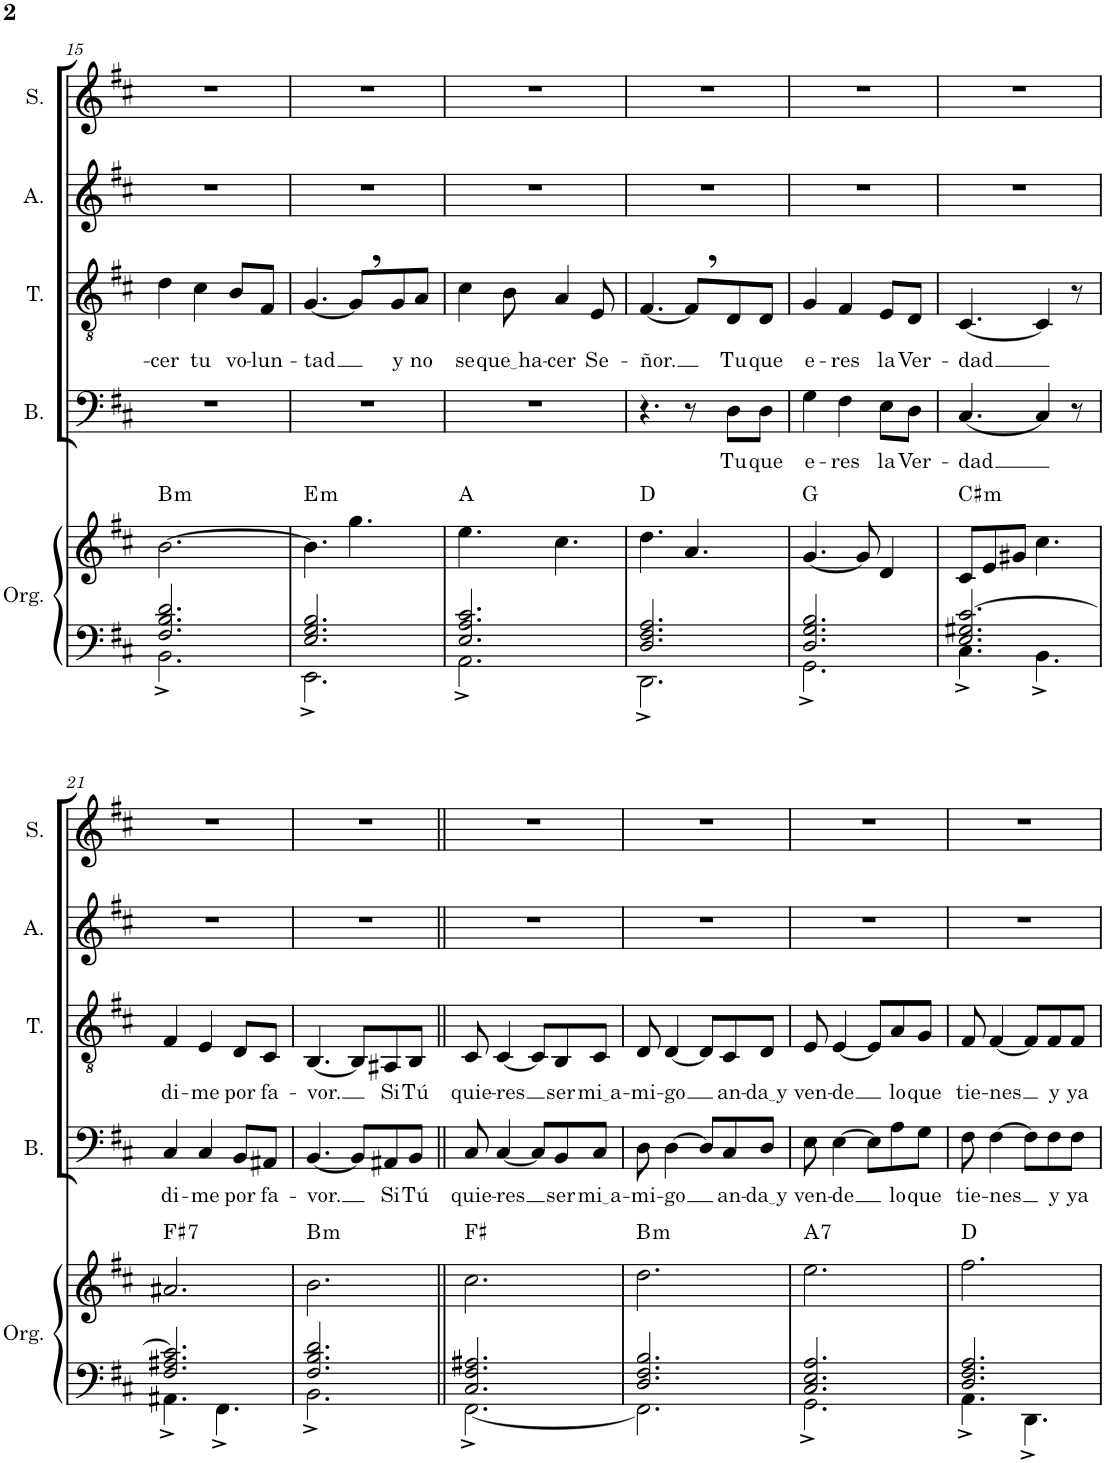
**kern	**kern	**harte	**kern	**text	**kern	**text	**kern	**kern
*part5	*part5	*part5	*part4	*part4	*part3	*part3	*part2	*part1
*staff6	*staff5	*	*staff4	*staff4	*staff3	*staff3	*staff2	*staff1
*I"Órgano	*	*	*I"Bajo	*	*I"Tenor	*	*I"Alto	*I"Soprano
*	*	*	*I'B.	*	*I'T.	*	*I'A.	*I'S.
!!LO:PB:g=z
*clefF4	*clefG2	*	*clefF4	*	*clefGv2	*	*clefG2	*clefG2
*k[f#c#]	*k[f#c#]	*	*k[f#c#]	*	*k[f#c#]	*	*k[f#c#]	*k[f#c#]
*M6/8	*M6/8	*	*M6/8	*	*M6/8	*	*M6/8	*M6/8
=15	=15	=15	=15	=15	=15	=15	=15	=15
*^	*	*	*	*	*	*	*	*
!	!	!	!LO:H:kt=m	!	!	!	!LO:LY:b	!	!
2.F#/ 2.B/ 2.d/	2.BB^\	[2.b\	B:min	2.r	.	4d\	-cer	2.r	2.r
!	!	!	!	!	!	!	!LO:LY:b	!	!
.	.	.	.	.	.	4c#\	tu	.	.
!	!	!	!	!	!	!	!LO:LY:b	!	!
.	.	.	.	.	.	8B/L	vo-	.	.
!	!	!	!	!	!	!	!LO:LY:b	!	!
.	.	.	.	.	.	8F#/J	-lun-	.	.
=16	=16	=16	=16	=16	=16	=16	=16	=16	=16
!	!	!	!LO:H:kt=m	!	!	!	!LO:LY:b	!	!
2.E/ 2.G/ 2.B/	2.EE^\	4.b\]	E:min	2.r	.	[4.G/	-tad	2.r	2.r
.	.	4.gg\	.	.	.	8G,/L]	.	.	.
!	!	!	!	!	!	!	!LO:LY:b	!	!
.	.	.	.	.	.	8G/	y	.	.
!	!	!	!	!	!	!	!LO:LY:b	!	!
.	.	.	.	.	.	8A/J	no	.	.
=17	=17	=17	=17	=17	=17	=17	=17	=17	=17
!	!	!	!	!	!	!	!LO:LY:b	!	!
2.E/ 2.A/ 2.c#/	2.AA^\	4.ee\	A:maj	2.r	.	4c#\	se	2.r	2.r
!	!	!	!	!	!	!	!LO:LY:b	!	!
.	.	.	.	.	.	8B\	que ha	.	.
!	!	!	!	!	!	!	!LO:LY:b	!	!
.	.	4.cc#\	.	.	.	4A/	-cer	.	.
!	!	!	!	!	!	!	!LO:LY:b	!	!
.	.	.	.	.	.	8E/	Se-	.	.
=18	=18	=18	=18	=18	=18	=18	=18	=18	=18
!	!	!	!	!	!	!	!LO:LY:b	!	!
2.D/ 2.F#/ 2.A/	2.DD^\	4.dd\	D:maj	4.r	.	[4.F#/	-ñor.	2.r	2.r
.	.	4.a/	.	8r	.	8F#,/L]	.	.	.
!	!	!	!	!	!LO:LY:b	!	!LO:LY:b	!	!
.	.	.	.	8D\L	Tu	8D/	Tu	.	.
!	!	!	!	!	!LO:LY:b	!	!LO:LY:b	!	!
.	.	.	.	8D\J	que	8D/J	que	.	.
=19	=19	=19	=19	=19	=19	=19	=19	=19	=19
!	!	!	!	!	!LO:LY:b	!	!LO:LY:b	!	!
2.D/ 2.G/ 2.B/	2.GG^\	[4.g/	G:maj	4G\	e-	4G/	e-	2.r	2.r
!	!	!	!	!	!LO:LY:b	!	!LO:LY:b	!	!
.	.	.	.	4F#\	-res	4F#/	-res	.	.
.	.	8g/]	.	.	.	.	.	.	.
!	!	!	!	!	!LO:LY:b	!	!LO:LY:b	!	!
.	.	4d/	.	8E\L	la	8E/L	la	.	.
!	!	!	!	!	!LO:LY:b	!	!LO:LY:b	!	!
.	.	.	.	8D\J	Ver-	8D/J	Ver-	.	.
=20	=20	=20	=20	=20	=20	=20	=20	=20	=20
!	!	!	!LO:H:kt=m	!	!LO:LY:b	!	!LO:LY:b	!	!
2.E/ 2.G#X/ [2.c#/	4.C#^\	8c#/L	C#:min	[4.C#/	-dad	[4.C#/	-dad	2.r	2.r
.	.	8e/	.	.	.	.	.	.	.
.	.	8g#X/J	.	.	.	.	.	.	.
.	4.BB^\	4.cc#\	.	4C#/]	.	4C#/]	.	.	.
.	.	.	.	8r	.	8r	.	.	.
!!LO:LB:g=z
=21	=21	=21	=21	=21	=21	=21	=21	=21	=21
!	!	!	!LO:H:kt=7	!	!LO:LY:b	!	!LO:LY:b	!	!
2.F#/ 2.A#X/ 2.c#/]	4.AA#X^\	2.a#X/	F#:7	4C#/	di-	4F#/	di-	2.r	2.r
!	!	!	!	!	!LO:LY:b	!	!LO:LY:b	!	!
.	.	.	.	4C#/	-me	4E/	-me	.	.
.	4.FF#^\	.	.	.	.	.	.	.	.
!	!	!	!	!	!LO:LY:b	!	!LO:LY:b	!	!
.	.	.	.	8BB/L	por	8D/L	por	.	.
!	!	!	!	!	!LO:LY:b	!	!LO:LY:b	!	!
.	.	.	.	8AA#X/J	fa-	8C#/J	fa-	.	.
=22	=22	=22	=22	=22	=22	=22	=22	=22	=22
!	!	!	!LO:H:kt=m	!	!LO:LY:b	!	!LO:LY:b	!	!
2.F#/ 2.B/ 2.d/	2.BB^\	2.b\	B:min	[4.BB/	-vor.	[4.BB/	-vor.	2.r	2.r
.	.	.	.	8BB/L]	.	8BB/L]	.	.	.
!	!	!	!	!	!LO:LY:b	!	!LO:LY:b	!	!
.	.	.	.	8AA#X/	Si	8AA#X/	Si	.	.
!	!	!	!	!	!LO:LY:b	!	!LO:LY:b	!	!
.	.	.	.	8BB/J	Tú	8BB/J	Tú	.	.
=23||	=23||	=23||	=23||	=23||	=23||	=23||	=23||	=23||	=23||
!	!	!	!	!	!LO:LY:b	!	!LO:LY:b	!	!
2.C#/ 2.F#/ 2.A#X/	[2.FF#^\	2.cc#\	F#:maj	8C#/	quie-	8C#/	quie-	2.r	2.r
!	!	!	!	!	!LO:LY:b	!	!LO:LY:b	!	!
.	.	.	.	[4C#/	-res	[4C#/	-res	.	.
.	.	.	.	8C#/L]	.	8C#/L]	.	.	.
!	!	!	!	!	!LO:LY:b	!	!LO:LY:b	!	!
.	.	.	.	8BB/	ser	8BB/	ser	.	.
!	!	!	!	!	!LO:LY:b	!	!LO:LY:b	!	!
.	.	.	.	8C#/J	mi a	8C#/J	mi a	.	.
=24	=24	=24	=24	=24	=24	=24	=24	=24	=24
!	!	!	!LO:H:kt=m	!	!LO:LY:b	!	!LO:LY:b	!	!
2.D/ 2.F#/ 2.B/	2.FF#\]	2.dd\	B:min	8D\	-mi-	8D/	-mi-	2.r	2.r
!	!	!	!	!	!LO:LY:b	!	!LO:LY:b	!	!
.	.	.	.	[4D\	-go	[4D/	-go	.	.
.	.	.	.	8D/L]	.	8D/L]	.	.	.
!	!	!	!	!	!LO:LY:b	!	!LO:LY:b	!	!
.	.	.	.	8C#/	an-	8C#/	an-	.	.
!	!	!	!	!	!LO:LY:b	!	!LO:LY:b	!	!
.	.	.	.	8D/J	da y	8D/J	da y	.	.
=25	=25	=25	=25	=25	=25	=25	=25	=25	=25
!	!	!	!LO:H:kt=7	!	!LO:LY:b	!	!LO:LY:b	!	!
2.C#/ 2.E/ 2.A/	2.GG^\	2.ee\	A:7	8E\	ven-	8E/	ven-	2.r	2.r
!	!	!	!	!	!LO:LY:b	!	!LO:LY:b	!	!
.	.	.	.	[4E\	-de	[4E/	-de	.	.
.	.	.	.	8E\L]	.	8E/L]	.	.	.
!	!	!	!	!	!LO:LY:b	!	!LO:LY:b	!	!
.	.	.	.	8A\	lo	8A/	lo	.	.
!	!	!	!	!	!LO:LY:b	!	!LO:LY:b	!	!
.	.	.	.	8G\J	que	8G/J	que	.	.
=26	=26	=26	=26	=26	=26	=26	=26	=26	=26
!	!	!	!	!	!LO:LY:b	!	!LO:LY:b	!	!
2.D/ 2.F#/ 2.A/	4.AA^\	2.ff#\	D:maj	8F#\	tie-	8F#/	tie-	2.r	2.r
!	!	!	!	!	!LO:LY:b	!	!LO:LY:b	!	!
.	.	.	.	[4F#\	-nes	[4F#/	-nes	.	.
.	4.DD^\	.	.	8F#\L]	.	8F#/L]	.	.	.
!	!	!	!	!	!LO:LY:b	!	!LO:LY:b	!	!
.	.	.	.	8F#\	y	8F#/	y	.	.
!	!	!	!	!	!LO:LY:b	!	!LO:LY:b	!	!
.	.	.	.	8F#\J	ya	8F#/J	ya	.	.
*v	*v	*	*	*	*	*	*	*	*
=	=	=	=	=	=	=	=	=
*-	*-	*-	*-	*-	*-	*-	*-	*-
